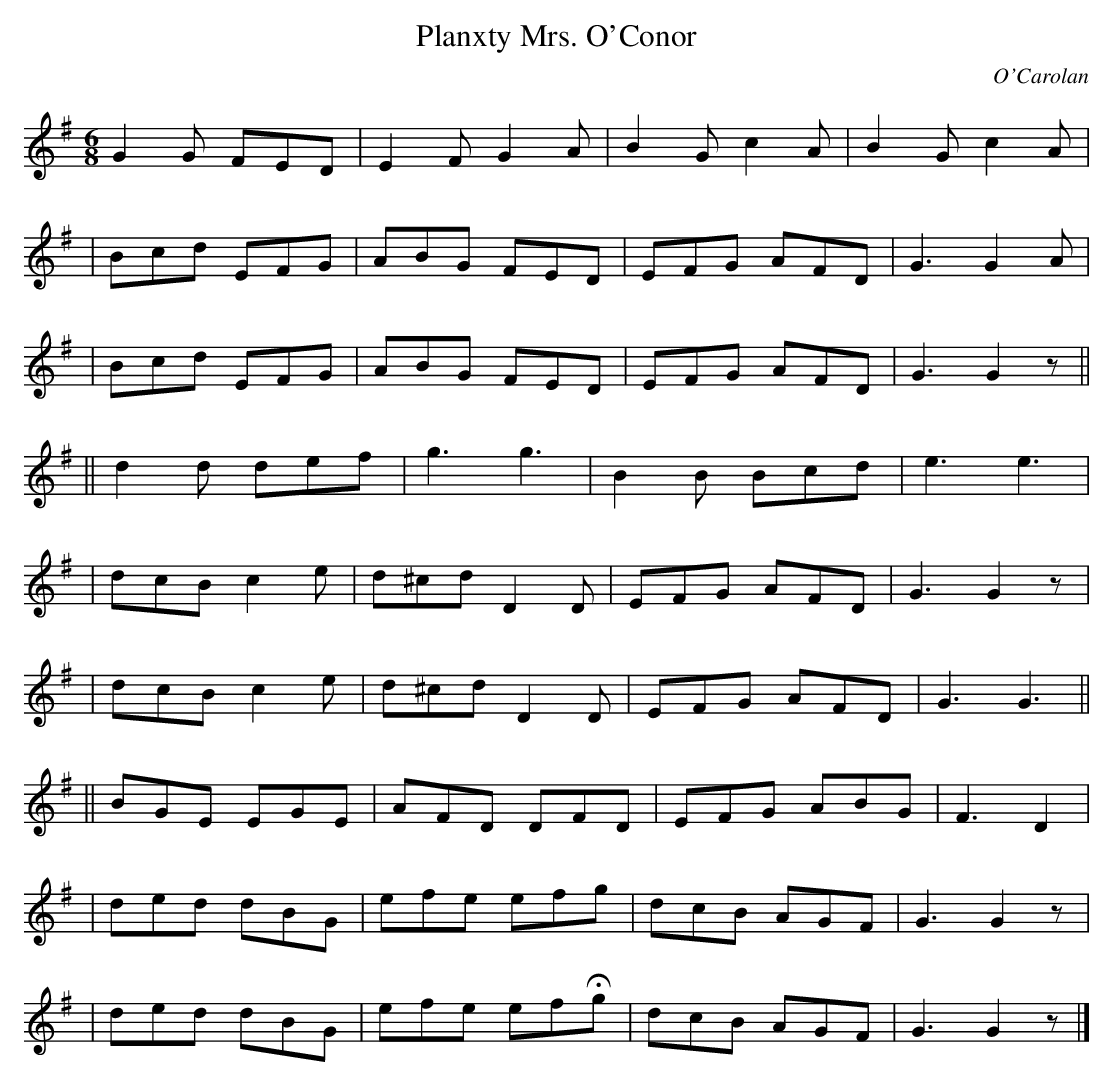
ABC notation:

X:1
T: Planxty Mrs. O'Conor
C:O'Carolan
M:6/8
L:1/8
K:G
G2G FED | E2F G2A | B2G c2A | B2G c2A |
| Bcd EFG | ABG FED | EFG AFD | G3 G2A |
| Bcd EFG | ABG FED | EFG AFD | G3 G2z ||
|| d2d def | g3 g3 | B2B Bcd | e3 e3 |
| dcB c2e | d^cd D2D | EFG AFD | G3 G2z |
| dcB c2e | d^cd D2D | EFG AFD | G3 G3 ||
|| BGE EGE | AFD DFD | EFG ABG | F3 D2 |
| ded dBG | efe efg | dcB AGF | G3 G2z |
| ded dBG | efe efHg | dcB AGF | G3 G2z |]
